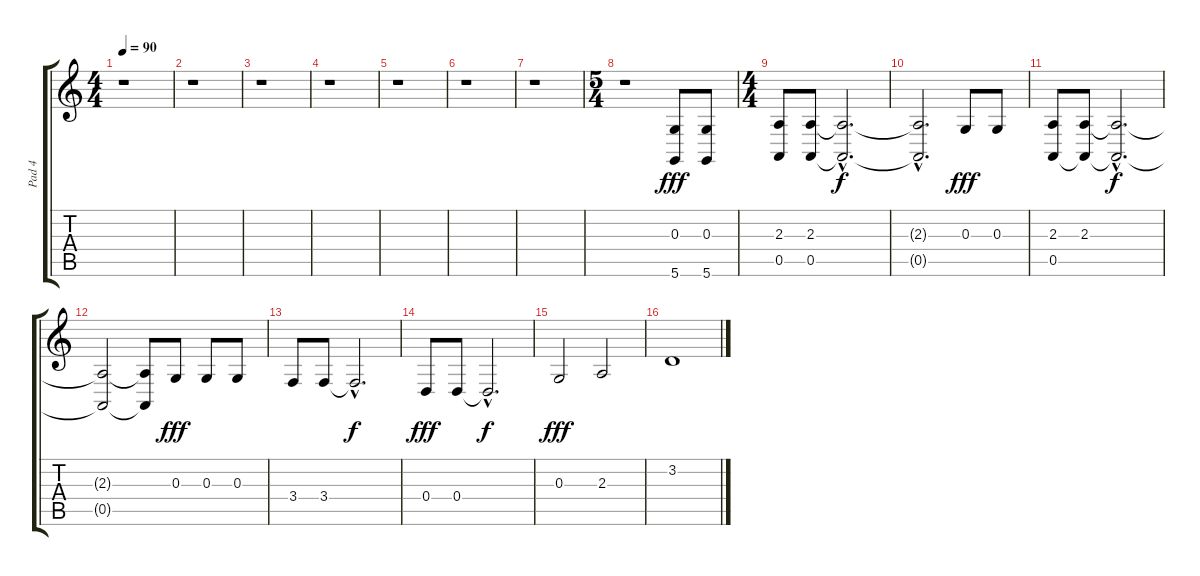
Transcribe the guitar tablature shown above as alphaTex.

\track ("Pad 4" "Pad 4") {instrument stringensemble1}
\staff {score tabs}
\tuning (E4 B3 G3 D3 A2 D2) {hide}
\ts (4 4)
\tempo 90
\clef g2
\ks c
r.1{dy fff} |
r.1 |
r.1 |
r.1 |
r.1 |
r.1 |
r.1 |
\ts (5 4)
r.1 (0.3 5.6).8 (0.3 5.6).8 |
\ts (4 4)
(2.3 0.5).8 (2.3 0.5).8 (2.3{hac t} 0.5{hac t}).2{d dy f} |
(2.3{hac t} 0.5{hac t}).2{d} 0.3.8{dy fff} 0.3.8 |
(2.3 0.5).8 (2.3 0.5{t}).8 (2.3{hac t} 0.5{hac t}).2{d dy f} |
(2.3{t} 0.5{t}).2 (2.3{t} 0.5{t}).8 0.3.8{dy fff} 0.3.8 0.3.8 |
3.4.8 3.4.8 3.4{hac t}.2{d dy f} |
0.4.8{dy fff} 0.4.8 0.4{hac t}.2{d dy f} |
0.3.2{dy fff} 2.3.2 |
3.2.1
